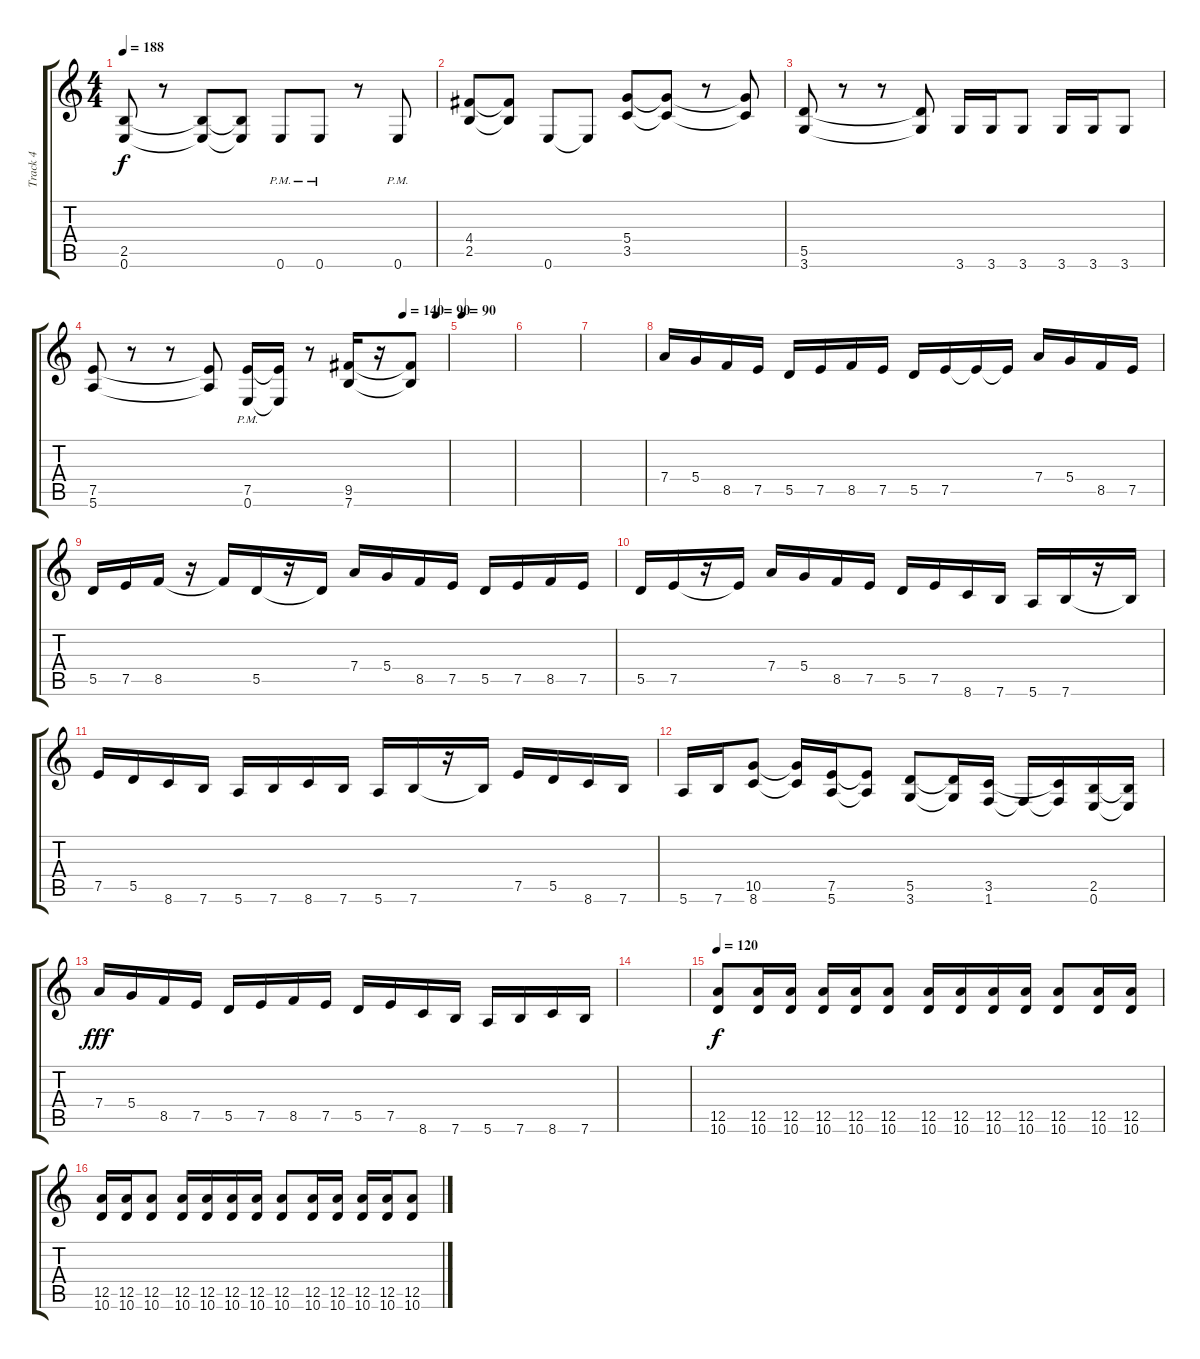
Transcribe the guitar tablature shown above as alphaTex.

\track ("Track 4" "Track 4") {instrument distortionguitar}
\staff {score tabs}
\tuning (E4 B3 G3 D3 A2 E2) {hide}
\ts (4 4)
\tempo 188
\clef g2
\ks c
(2.5 0.6).8{dy f} r.8 (2.5{t} 0.6{t}).8 (2.5{t} 0.6{t}).8 0.6{pm}.8 0.6{pm}.8 r.8 0.6{pm}.8 |
(4.4 2.5).8 (4.4{t} 2.5{t}).8 0.6.8 0.6{t}.8 (5.4 3.5).8 (5.4{t} 3.5{t}).8 r.8 (5.4{t} 3.5{t}).8 |
(5.5 3.6).8 r.8 r.8 (5.5{t} 3.6{t}).8 3.6.16 3.6.16 3.6.8 3.6.16 3.6.16 3.6.8 |
\tempo (140 0.875)
\tempo (90 0.96875)
(7.5 5.6).8 r.8 r.8 (7.5{t} 5.6{t}).8 (7.5{pm} 0.6{pm}).16 (7.5{t} 0.6{t}).16 r.8 (9.5 7.6).16 r.16 (9.5{t} 7.6{t}).8 |
\tempo 90
|
|
|
7.4.16 5.4.16 8.5.16 7.5.16 5.5.16 7.5.16 8.5.16 7.5.16 5.5.16 7.5.16 7.5{t}.16 7.5{t}.16 7.4.16 5.4.16 8.5.16 7.5.16 |
5.5.16 7.5.16 8.5.16 r.16 8.5{t}.16 5.5.16 r.16 5.5{t}.16 7.4.16 5.4.16 8.5.16 7.5.16 5.5.16 7.5.16 8.5.16 7.5.16 |
5.5.16 7.5.16 r.16 7.5{t}.16 7.4.16 5.4.16 8.5.16 7.5.16 5.5.16 7.5.16 8.6.16 7.6.16 5.6.16 7.6.16 r.16 7.6{t}.16 |
7.5.16 5.5.16 8.6.16 7.6.16 5.6.16 7.6.16 8.6.16 7.6.16 5.6.16 7.6.16 r.16 7.6{t}.16 7.5.16 5.5.16 8.6.16 7.6.16 |
5.6.16 7.6.16 (10.5 8.6).8 (10.5{t} 8.6{t}).16 (7.5 5.6).16 (7.5{t} 5.6{t}).8 (5.5 3.6).8 (5.5{t} 3.6{t}).16 (3.5 1.6).16 1.6{t}.16 (3.5{t} 1.6{t}).16 (2.5 0.6).16 (2.5{t} 0.6{t}).16 |
7.4.16{dy fff} 5.4.16 8.5.16 7.5.16 5.5.16 7.5.16 8.5.16 7.5.16 5.5.16 7.5.16 8.6.16 7.6.16 5.6.16 7.6.16 8.6.16 7.6.16 |
|
\tempo 120
(12.5 10.6).8{dy f} (12.5 10.6).16 (12.5 10.6).16 (12.5 10.6).16 (12.5 10.6).16 (12.5 10.6).8 (12.5 10.6).16 (12.5 10.6).16 (12.5 10.6).16 (12.5 10.6).16 (12.5 10.6).8 (12.5 10.6).16 (12.5 10.6).16 |
(12.5 10.6).16 (12.5 10.6).16 (12.5 10.6).8 (12.5 10.6).16 (12.5 10.6).16 (12.5 10.6).16 (12.5 10.6).16 (12.5 10.6).8 (12.5 10.6).16 (12.5 10.6).16 (12.5 10.6).16 (12.5 10.6).16 (12.5 10.6).8
